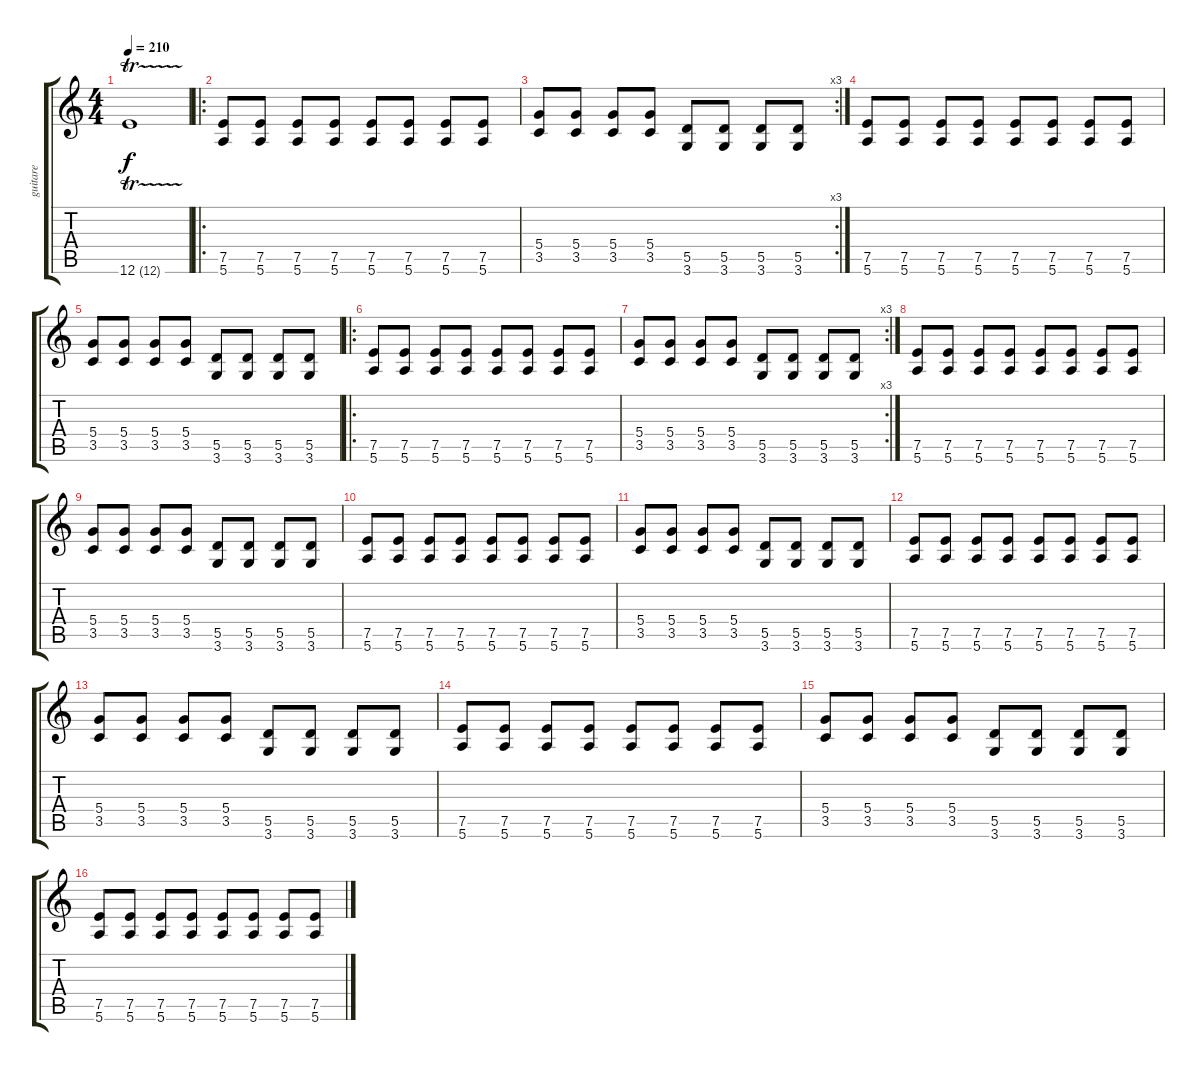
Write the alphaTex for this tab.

\track ("guitare" "guitare") {instrument distortionguitar}
\staff {score tabs}
\tuning (E4 B3 G3 D3 A2 E2) {hide}
\ts (4 4)
\tempo 210
\clef g2
\ks c
12.6{tr (12 32)}.1{dy f} |
\ro
(7.5 5.6).8 (7.5 5.6).8 (7.5 5.6).8 (7.5 5.6).8 (7.5 5.6).8 (7.5 5.6).8 (7.5 5.6).8 (7.5 5.6).8 |
\rc 3
(5.4 3.5).8 (5.4 3.5).8 (5.4 3.5).8 (5.4 3.5).8 (5.5 3.6).8 (5.5 3.6).8 (5.5 3.6).8 (5.5 3.6).8 |
(7.5 5.6).8 (7.5 5.6).8 (7.5 5.6).8 (7.5 5.6).8 (7.5 5.6).8 (7.5 5.6).8 (7.5 5.6).8 (7.5 5.6).8 |
(5.4 3.5).8 (5.4 3.5).8 (5.4 3.5).8 (5.4 3.5).8 (5.5 3.6).8 (5.5 3.6).8 (5.5 3.6).8 (5.5 3.6).8 |
\ro
(7.5 5.6).8 (7.5 5.6).8 (7.5 5.6).8 (7.5 5.6).8 (7.5 5.6).8 (7.5 5.6).8 (7.5 5.6).8 (7.5 5.6).8 |
\rc 3
(5.4 3.5).8 (5.4 3.5).8 (5.4 3.5).8 (5.4 3.5).8 (5.5 3.6).8 (5.5 3.6).8 (5.5 3.6).8 (5.5 3.6).8 |
(7.5 5.6).8 (7.5 5.6).8 (7.5 5.6).8 (7.5 5.6).8 (7.5 5.6).8 (7.5 5.6).8 (7.5 5.6).8 (7.5 5.6).8 |
(5.4 3.5).8 (5.4 3.5).8 (5.4 3.5).8 (5.4 3.5).8 (5.5 3.6).8 (5.5 3.6).8 (5.5 3.6).8 (5.5 3.6).8 |
(7.5 5.6).8 (7.5 5.6).8 (7.5 5.6).8 (7.5 5.6).8 (7.5 5.6).8 (7.5 5.6).8 (7.5 5.6).8 (7.5 5.6).8 |
(5.4 3.5).8 (5.4 3.5).8 (5.4 3.5).8 (5.4 3.5).8 (5.5 3.6).8 (5.5 3.6).8 (5.5 3.6).8 (5.5 3.6).8 |
(7.5 5.6).8 (7.5 5.6).8 (7.5 5.6).8 (7.5 5.6).8 (7.5 5.6).8 (7.5 5.6).8 (7.5 5.6).8 (7.5 5.6).8 |
(5.4 3.5).8 (5.4 3.5).8 (5.4 3.5).8 (5.4 3.5).8 (5.5 3.6).8 (5.5 3.6).8 (5.5 3.6).8 (5.5 3.6).8 |
(7.5 5.6).8 (7.5 5.6).8 (7.5 5.6).8 (7.5 5.6).8 (7.5 5.6).8 (7.5 5.6).8 (7.5 5.6).8 (7.5 5.6).8 |
(5.4 3.5).8 (5.4 3.5).8 (5.4 3.5).8 (5.4 3.5).8 (5.5 3.6).8 (5.5 3.6).8 (5.5 3.6).8 (5.5 3.6).8 |
(7.5 5.6).8 (7.5 5.6).8 (7.5 5.6).8 (7.5 5.6).8 (7.5 5.6).8 (7.5 5.6).8 (7.5 5.6).8 (7.5 5.6).8
